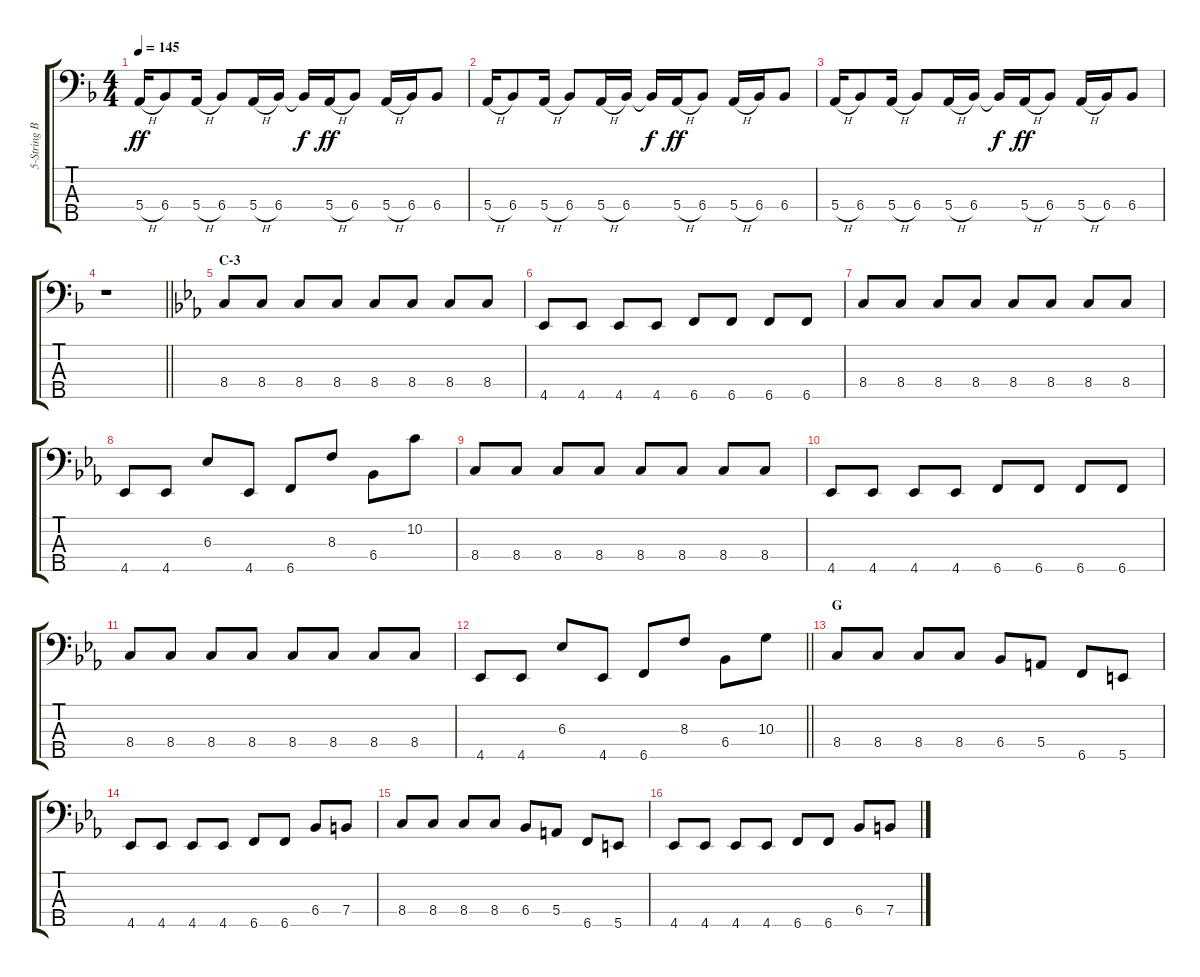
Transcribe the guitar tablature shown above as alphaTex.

\track ("5-String Bass" "5-String B") {instrument electricbasspick}
\staff {score tabs}
\tuning (G2 D2 A1 E1 B0) {hide}
\ts (4 4)
\tempo 145
\clef f4
\ks f
5.4{h}.16{dy ff} 6.4.8 5.4{h}.16 6.4.8 5.4{h}.16 6.4.16 6.4{t}.16{dy f} 5.4{h}.16{dy ff} 6.4.8 5.4{h}.16 6.4.16 6.4.8 |
5.4{h}.16 6.4.8 5.4{h}.16 6.4.8 5.4{h}.16 6.4.16 6.4{t}.16{dy f} 5.4{h}.16{dy ff} 6.4.8 5.4{h}.16 6.4.16 6.4.8 |
5.4{h}.16 6.4.8 5.4{h}.16 6.4.8 5.4{h}.16 6.4.16 6.4{t}.16{dy f} 5.4{h}.16{dy ff} 6.4.8 5.4{h}.16 6.4.16 6.4.8 |
\barLineRight lightlight
r.1 |
\section ("" "C-3")
\ks eb
8.4.8 8.4.8 8.4.8 8.4.8 8.4.8 8.4.8 8.4.8 8.4.8 |
4.5.8 4.5.8 4.5.8 4.5.8 6.5.8 6.5.8 6.5.8 6.5.8 |
8.4.8 8.4.8 8.4.8 8.4.8 8.4.8 8.4.8 8.4.8 8.4.8 |
4.5.8 4.5.8 6.3.8 4.5.8 6.5.8 8.3.8 6.4.8 10.2.8 |
8.4.8 8.4.8 8.4.8 8.4.8 8.4.8 8.4.8 8.4.8 8.4.8 |
4.5.8 4.5.8 4.5.8 4.5.8 6.5.8 6.5.8 6.5.8 6.5.8 |
8.4.8 8.4.8 8.4.8 8.4.8 8.4.8 8.4.8 8.4.8 8.4.8 |
\barLineRight lightlight
4.5.8 4.5.8 6.3.8 4.5.8 6.5.8 8.3.8 6.4.8 10.3.8 |
\section ("" "G")
8.4.8 8.4.8 8.4.8 8.4.8 6.4.8 5.4.8 6.5.8 5.5.8 |
4.5.8 4.5.8 4.5.8 4.5.8 6.5.8 6.5.8 6.4.8 7.4.8 |
8.4.8 8.4.8 8.4.8 8.4.8 6.4.8 5.4.8 6.5.8 5.5.8 |
4.5.8 4.5.8 4.5.8 4.5.8 6.5.8 6.5.8 6.4.8 7.4.8
